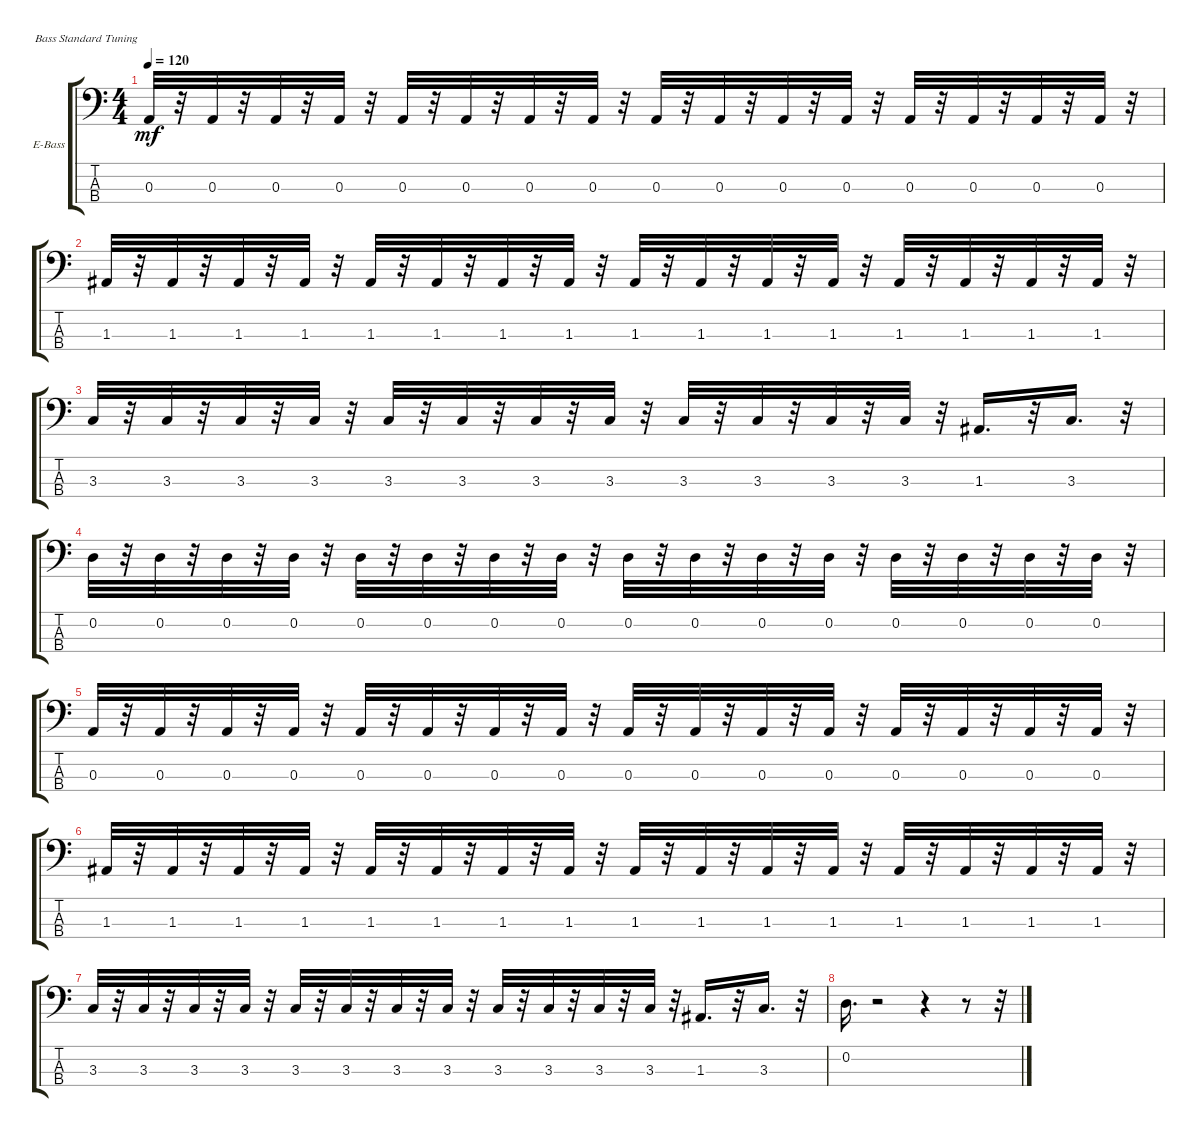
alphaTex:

\bracketExtendMode groupsimilarinstruments
\firstSystemTrackNameOrientation horizontal
\otherSystemsTrackNameOrientation horizontal
\track ("" "E-Bass") {instrument electricbassfinger}
\staff {score tabs}
\tuning (G2 D2 A1 E1)
\ts (4 4)
\tempo 120
\clef f4
\ks c
0.3.32{dy mf} r.32 0.3.32 r.32 0.3.32 r.32 0.3.32 r.32 0.3.32 r.32 0.3.32 r.32 0.3.32 r.32 0.3.32 r.32 0.3.32 r.32 0.3.32 r.32 0.3.32 r.32 0.3.32 r.32 0.3.32 r.32 0.3.32 r.32 0.3.32 r.32 0.3.32 r.32 |
1.3.32 r.32 1.3.32 r.32 1.3.32 r.32 1.3.32 r.32 1.3.32 r.32 1.3.32 r.32 1.3.32 r.32 1.3.32 r.32 1.3.32 r.32 1.3.32 r.32 1.3.32 r.32 1.3.32 r.32 1.3.32 r.32 1.3.32 r.32 1.3.32 r.32 1.3.32 r.32 |
3.3.32 r.32 3.3.32 r.32 3.3.32 r.32 3.3.32 r.32 3.3.32 r.32 3.3.32 r.32 3.3.32 r.32 3.3.32 r.32 3.3.32 r.32 3.3.32 r.32 3.3.32 r.32 3.3.32 r.32 1.3.16{d} r.32 3.3.16{d} r.32 |
0.2.32 r.32 0.2.32 r.32 0.2.32 r.32 0.2.32 r.32 0.2.32 r.32 0.2.32 r.32 0.2.32 r.32 0.2.32 r.32 0.2.32 r.32 0.2.32 r.32 0.2.32 r.32 0.2.32 r.32 0.2.32 r.32 0.2.32 r.32 0.2.32 r.32 0.2.32 r.32 |
0.3.32 r.32 0.3.32 r.32 0.3.32 r.32 0.3.32 r.32 0.3.32 r.32 0.3.32 r.32 0.3.32 r.32 0.3.32 r.32 0.3.32 r.32 0.3.32 r.32 0.3.32 r.32 0.3.32 r.32 0.3.32 r.32 0.3.32 r.32 0.3.32 r.32 0.3.32 r.32 |
1.3.32 r.32 1.3.32 r.32 1.3.32 r.32 1.3.32 r.32 1.3.32 r.32 1.3.32 r.32 1.3.32 r.32 1.3.32 r.32 1.3.32 r.32 1.3.32 r.32 1.3.32 r.32 1.3.32 r.32 1.3.32 r.32 1.3.32 r.32 1.3.32 r.32 1.3.32 r.32 |
3.3.32 r.32 3.3.32 r.32 3.3.32 r.32 3.3.32 r.32 3.3.32 r.32 3.3.32 r.32 3.3.32 r.32 3.3.32 r.32 3.3.32 r.32 3.3.32 r.32 3.3.32 r.32 3.3.32 r.32 1.3.16{d} r.32 3.3.16{d} r.32 |
0.2.16{d} r.2 r.4 r.8 r.32
